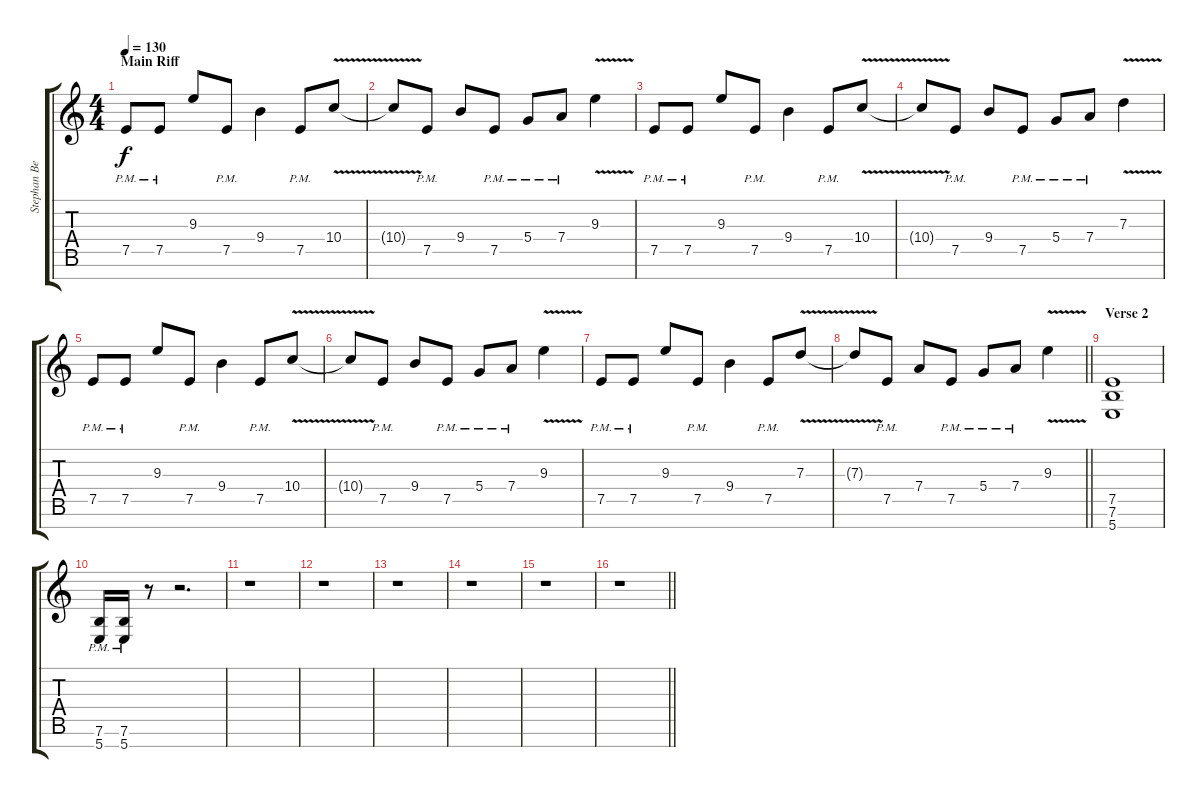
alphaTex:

\track ("Stephan Benfante" "Stephan Be") {instrument distortionguitar}
\staff {score tabs}
\tuning (E4 B3 G3 D3 A2 E2 B1) {hide}
\ts (4 4)
\section ("" "Main Riff")
\tempo 130
\clef g2
\ks c
7.5{pm}.8{dy f} 7.5{pm}.8 9.3.8 7.5{pm}.8 9.4.4 7.5{pm}.8 10.4{v}.8 |
10.4{t}.8 7.5{pm}.8 9.4.8 7.5{pm}.8 5.4{pm}.8 7.4{pm}.8 9.3{v}.4 |
7.5{pm}.8 7.5{pm}.8 9.3.8 7.5{pm}.8 9.4.4 7.5{pm}.8 10.4{v}.8 |
10.4{t}.8 7.5{pm}.8 9.4.8 7.5{pm}.8 5.4{pm}.8 7.4{pm}.8 7.3{v}.4 |
7.5{pm}.8 7.5{pm}.8 9.3.8 7.5{pm}.8 9.4.4 7.5{pm}.8 10.4{v}.8 |
10.4{t}.8 7.5{pm}.8 9.4.8 7.5{pm}.8 5.4{pm}.8 7.4{pm}.8 9.3{v}.4 |
7.5{pm}.8 7.5{pm}.8 9.3.8 7.5{pm}.8 9.4.4 7.5{pm}.8 7.3{v}.8 |
\barLineRight lightlight
7.3{t}.8 7.5{pm}.8 7.4.8 7.5{pm}.8 5.4{pm}.8 7.4{pm}.8 9.3{v}.4 |
\section ("" "Verse 2")
(7.5 7.6 5.7).1 |
(7.6{pm} 5.7{pm}).16 (7.6{pm} 5.7{pm}).16 r.8 r.2{d} |
r.1 |
r.1 |
r.1 |
r.1 |
r.1 |
\barLineRight lightlight
r.1
